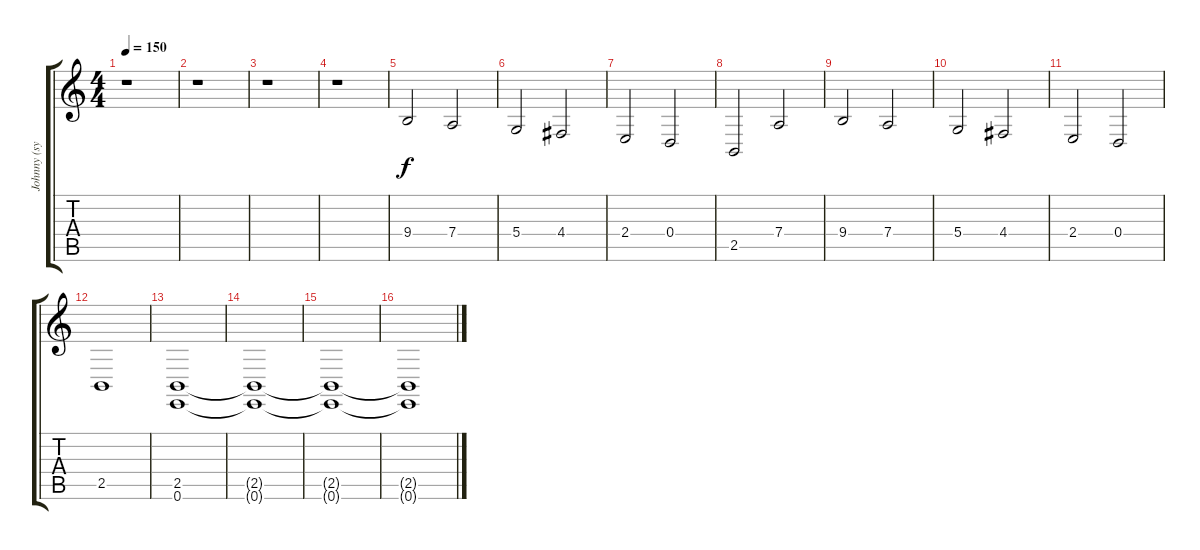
\track ("Johnny (synth)" "Johnny (sy") {instrument synthstrings1}
\staff {score tabs}
\tuning (E4 B3 G3 D3 A2 E2) {hide}
\ts (4 4)
\tempo 150
\clef g2
\ks c
r.1{dy f} |
r.1 |
r.1 |
r.1{volume 9} |
9.4.2 7.4.2 |
5.4.2 4.4.2 |
2.4.2 0.4.2 |
2.5.2 7.4.2 |
9.4.2 7.4.2 |
5.4.2 4.4.2 |
2.4.2 0.4.2 |
2.5.1 |
(2.5 0.6).1 |
(2.5{t} 0.6{t}).1 |
(2.5{t} 0.6{t}).1 |
(2.5{t} 0.6{t}).1
